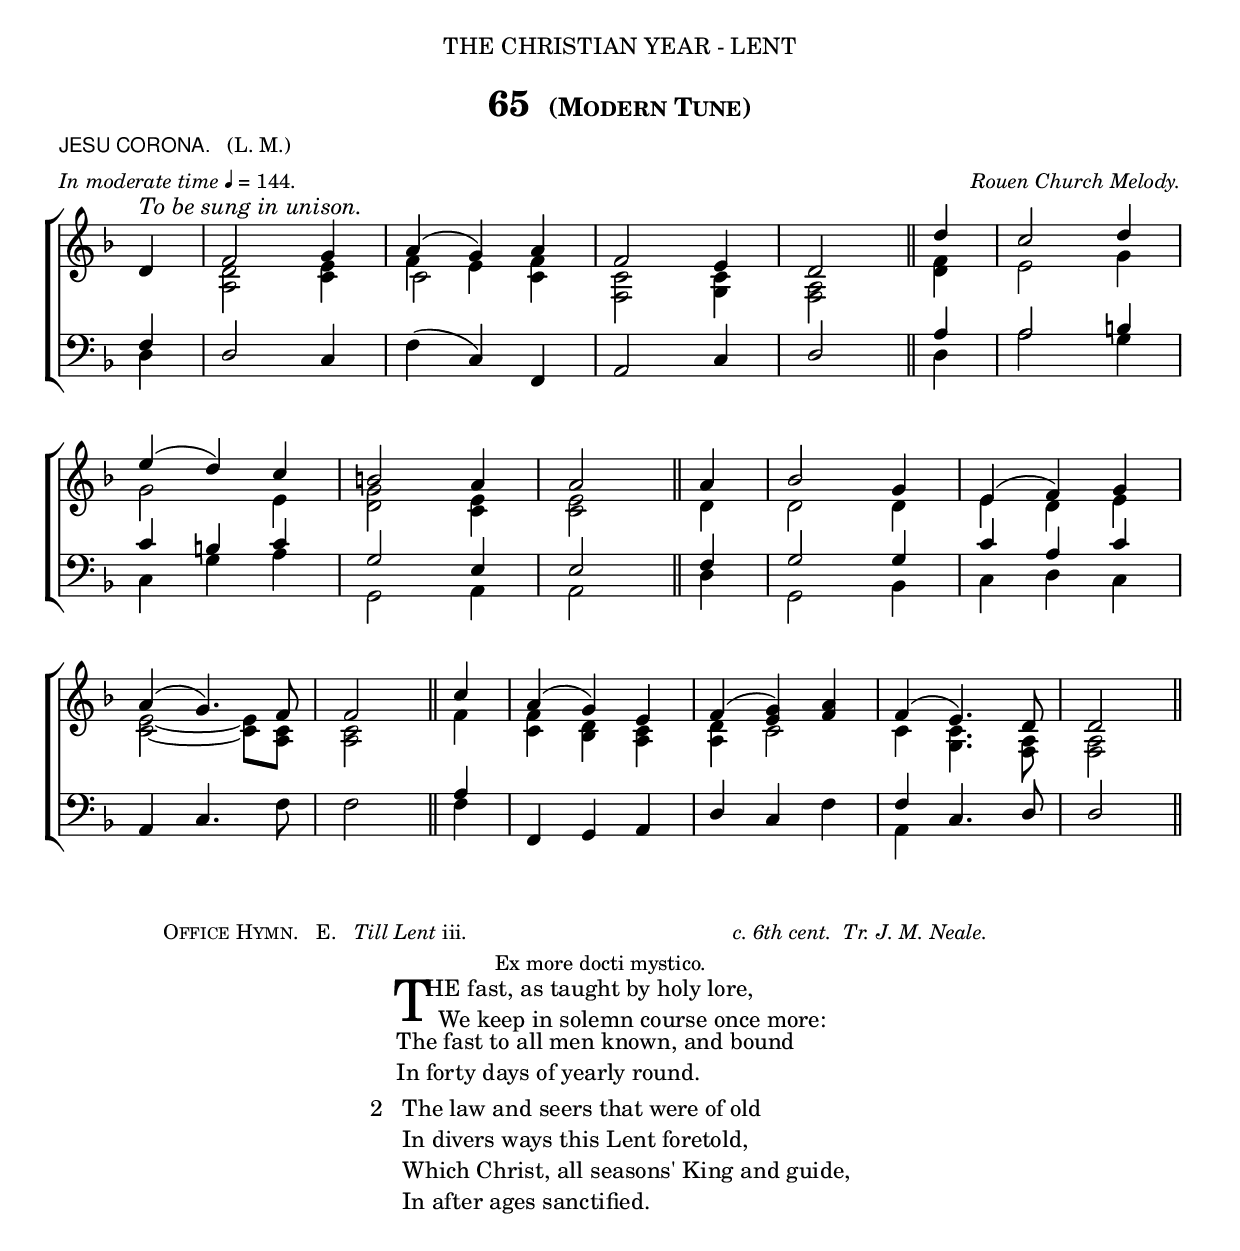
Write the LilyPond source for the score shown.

%%% 123.png
%%% Hymn 65 Modern Tune Jesu Corona. The fast, as taught by holy lore
%%% Version 2

\version "2.10"

\header {
	dedication = \markup { \center-align { \line {  "THE CHRISTIAN YEAR - LENT" } 
					       \hspace #1
						} }	
  title = \markup { "65 " \large \smallCaps "(Modern Tune)" }
			       
  arranger = \markup { \small {\italic "Rouen Church Melody."} }
  poet = \markup { \small { \sans  "JESU CORONA." \hspace #1 \roman { "(L. M.)"} } }
  meter = \markup { \small { \italic {In moderate time} \fontsize #-5 \general-align #Y #DOWN \note #"4" #1 = 144.} }
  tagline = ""
}

%%%%%%%%%%%%%%%%% Macro Definitions

%%% pushes notes slightly to the right
push = \once \override NoteColumn #'force-hshift = #0.5

%%%%%%%%%%%%%%%%% End of Macro Definitions

%%% SATB voices

global = {
 \time 3/4 
 \key d \minor 
  \set Staff.midiInstrument = "church organ"
}

soprano = \relative c' { 
  \partial 4 d4^\markup { \italic "To be sung in unison." } | f2 g4 | a4( g4) a4 | f2 e4 | d2 \bar "||" d'4 | c2 d4 | \break  
  e4( d4) c4 | b2 a4 | a2 \bar "||" a4 | bes2 g4 | e4( f4) g4 | \break
  a4( g4.) f8 | f2 \bar "||" c'4 | a4( g4) e4 | f4( < e g>4) < f a >4 | f4( e4.) d8 | d2 \bar "||"
}

alto = \relative c' { 
  s4 | < a d >2 < c e >4 | << { f4 e4 } \new Voice="hightenor" { \voiceFour \push c2 } >>  <c f>4 | < f, c' >2 < g c >4 | < f a >2 \bar "||" < d' f >4 | e2 g4 | 
  g2 e4 | < d g >2 < c e >4 | < c e >2 \bar "||" d4 | d2 d4 | e4 d4 e4 | 
  < c e>2 ~ < c e >8[ < a  c >8] | < a c >2 \bar "||" f'4 | < c f>4 < bes d >4 < a c >4 | < a d >4 c2 | 
      c4 < g c>4. < f a >8 | < f  a>2 \bar "||" 
}

tenor = \relative c { \clef bass 
  f4 | d2 c4 | \stemDown f4( \stemUp c4) f,4 | a2 c4 | d2 \bar "||" a'4 | a2 b4 | 
  c4 b4 c4 | g2 e4 | e2 \bar "||"  f4 |  g2 g4 | c4  a4  c4 |
  a,4 c4. \stemDown f8 | f2 \bar "||"  \stemUp a4 | f,4 g4 a4 | d4 c4 \stemDown f4 | \stemUp f4 c4. d8 | d2 \bar "||" 
}

bass = \relative c { \clef bass 
  d4 | s2. | s2. | s2. | s2 \bar "||" d4 | a'2 g4 |
  c,4 g'4 a4 | g,2 a4 | a2 \bar "||" d4 | g,2 bes4 | c4 d4 c4 |
  s2. | s2 \bar "||" f4 | s2. | s2. | a,4 s2 | s2 \bar "||"
}  

#(ly:set-option 'point-and-click #f)

\paper {
  #(set-paper-size "a4")
%  annotate-spacing = ##t
  print-page-number = ##f
  ragged-last-bottom = ##t
  ragged-bottom = ##t
}

\book{

%%% Score block	
	
\score{ 
\new ChoirStaff	
 <<
	\context Staff = upper << 
	\context Voice = sopranos { \voiceOne \global \soprano }
	\context Voice = altos    {\voiceTwo \global \alto }
	                      >>       
	\context Staff = lower <<
	\context Voice = tenors { \voiceOne \global \tenor }
	\context Voice = basses { \voiceTwo \global \bass }
			        >> 
 >>
 
\layout {
	indent=0
%	\context { \Score timing = ##f }
	\context { \Score \remove "Bar_number_engraver" }
	\context { \Staff \remove "Time_signature_engraver" }
	\context { \Score \remove "Mark_engraver"  }
        \context { \Staff \consists "Mark_engraver"  }
	}
	
\midi { 
   \context {
       \Score 
       tempoWholesPerMinute = #(ly:make-moment 144 4)
            }
       }
	
} %%% score bracket

%%% Text markups - lyrics titles

\markup {
	\column { \small {
		\line { \hspace #10 \smallCaps "Office Hymn." "  E." \italic "  Till Lent" "iii." \hspace #25  \italic "c. 6th cent.  Tr. J. M. Neale." }
		                                                                                                     
	    \line { \hspace #42 \small "Ex more docti mystico."}
} } } 

%%% Main lyrics markup block
  
\markup { \hspace #30 %%add space as necc. to center the column
          \column { %% super column of everything
	              \column { %%% verse 1 is a column of 2 lines  
	                  \line { \hspace #2.2 \column { \lower #2.4 \fontsize #8 "T" }   %%Drop Cap goes here
				  \hspace #-1.2    %% adjust this if other letters are too far from Drop Cap
				  \column  { \raise #0.0 "HE fast, as taught by holy lore,"  "  We keep in solemn course once more:"} }          
	                  \line {  \hspace #2.5  %%adjust hspace until this line left edge is flush with Drop Cap
				   \lower  #1.56  %%adjust this until the line spacing looks right
				   \column {   
					   "The fast to all men known, and bound"
					   "In forty days of yearly round."
			  		}}
			       
			           } %% finish stanza 1	
		       \hspace #1 
           		\line { "2  "
			   \column {	     
				   "The law and seers that were of old"
				   "In divers ways this Lent foretold,"
				   "Which Christ, all seasons' King and guide,"
				   "In after ages sanctified."
			}}		
		}  
}	  

%%%fake score block to occupy space and force a pagebreak.  Can't think of a better way of doing this.
\score{
	{s4 }
\header { breakbefore = ##f piece = ##f opus = ##f tagline = ##f }
\layout{	
	\context { \Staff
		\remove Time_signature_engraver
		\remove Key_engraver
		\remove Clef_engraver
		\remove Staff_symbol_engraver
}}}

	
%%% second page
%%% Continuation of lyrics

\markup { \hspace #30   %%add space as necc. to center the column
          \column { 
		  \line { "3  "
		    \column {	     
			    "More sparing therefore let us make"
			    "The words we speak, the food we take,"
			    "Our sleep and mirth,—and closer barred"
			    "Be every sense in holy guard."
			}}
		\hspace #1 % adds vertical spacing between verses  
           	\line {"4  "
		    \column {	     
			    "In prayer together let us fall,"
			    "And cry for mercy, one and all,"
			    "And weep before the Judge's feet,"
			    "And his avenging wrath entreat."
			}} 
		\hspace #1 % adds vertical spacing between verses  
           	\line {"5  "
		    \column {	     
			    "Thy grace have we offended sore,"
			    "By sins, O God, which we deplore;"
			    "But pour upon us from on high,"
			    "O pardoning One, thy clemency."
		}}
		\hspace #1 % adds vertical spacing between verses  
           	\line {"6  "
		    \column {	     
			    "Remember thou, though frail we be,"
			    "That yet thine handiwork are we;"
			    "Nor let the honour of thy name"
			    "Be by another put to shame."
		}}
		\hspace #1 % adds vertical spacing between verses  
           	\line {"7  "
		    \column {	     
			    "Forgive the sin that we have wrought;"
			    "Increase the good that we have sought;"
			    "That we at length, our wanderings o'er,"
			    "May please thee here and evermore."
		}}
		\hspace #1 % adds vertical spacing between verses  
		\line {"8. "
		    \column {	     
			    "We pray thee, Holy Trinity,"
			    "One God, unchanging Unity,"
			    "That we from this our abstinence"
			    "May reap the fruits of penitence.     Amen."
		}}
	  }
} %%% lyric markup bracket

%%% Amen score block
\score{
  \new ChoirStaff
   <<
        \context Staff = upper \with { fontSize = #-3  \override StaffSymbol #'staff-space = #(magstep -2) }  
	                      << 
	\context Voice = "sopranos" { \relative c' { \clef treble \global \voiceOne d2( e2 d2 c2) \bar "|" d1 \bar "||" }}
	\context Voice = "altos"    { \relative c' {  \clef treble \global \voiceTwo a2 c2 d2 a2 \bar "|" a1 \bar "||" }}
	                      >>
			      
	\context Lyrics \lyricsto "sopranos" { \override LyricText #'font-size = #-1 A -- men. }
	
	\context Staff = lower \with { fontSize = #-3  \override StaffSymbol #'staff-space = #(magstep -2) }  
	                       <<
	\context Voice = "tenors" { \relative c { \clef bass \global \voiceThree  f2 c'2 f,1 \bar "|" f1  \bar "||" }}
	\context Voice = "basses" { \relative c { \clef bass \global \voiceFour  d2 c2 bes2 f2 \bar "|" d1 \bar "||" }}
			        >> 
  >>			      
\header { breakbefore = ##f piece = " " opus = " " }
\layout { 
	\context { \Score timing = ##f }
	ragged-right = ##t
	indent = 13\cm
	\context { \Staff \remove Time_signature_engraver }

       }

%%% Amen midi       
\midi { \context { \Score tempoWholesPerMinute = #(ly:make-moment 76 2) }}    
       
}  

} %%book bracket